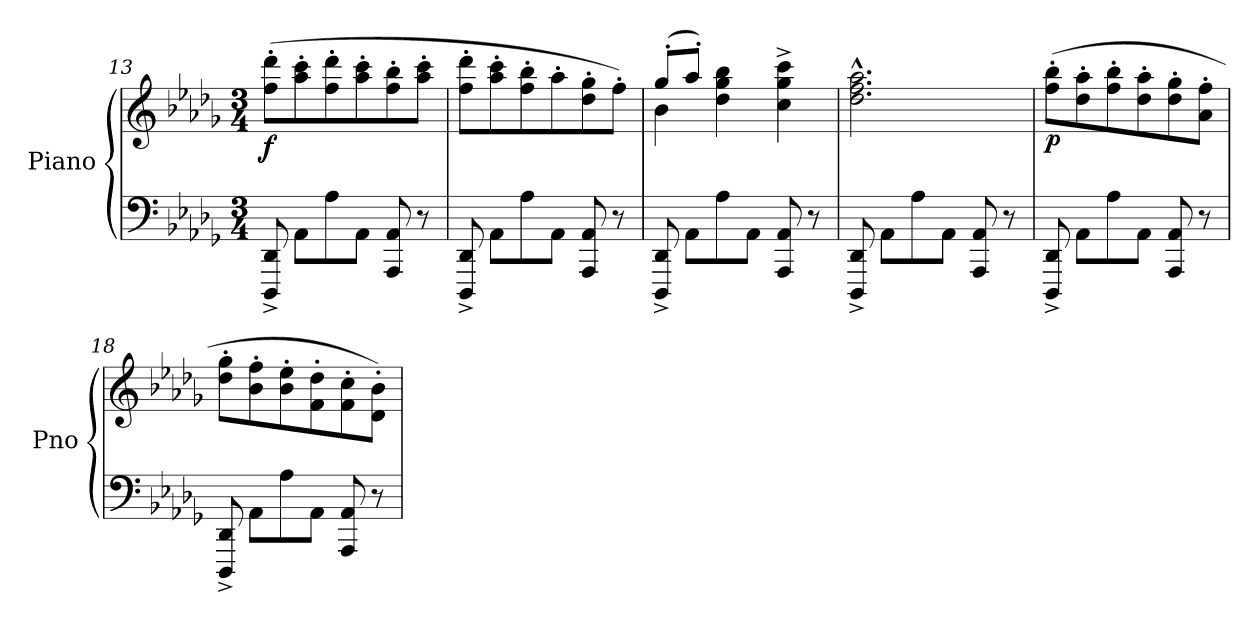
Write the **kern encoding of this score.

**kern	**kern	**dynam
*part1	*part1	*part1
*staff2	*staff1	*staff1/2
*I"Piano	*	*
*I'Pno	*	*
*clefF4	*clefG2	*
*k[b-e-a-d-g-]	*k[b-e-a-d-g-]	*
*M3/4	*M3/4	*
=13	=13	=13
!	!	!LO:DY:b
8DDD-/^ 8DD-/^	(8ff\' 8ddd-\'L	f
8AA-\L	8aa-\' 8ccc\'	.
8A-\	8ff\' 8ddd-\'	.
8AA-\J	8aa-\' 8ccc\'	.
8AAA-/ 8AA-/	8ff\' 8bb-\'	.
8r	8aa-\' 8ccc\'J	.
=14	=14	=14
8DDD-/^ 8DD-/^	8ff\' 8ddd-\'L	.
8AA-\L	8aa-\' 8ccc\'	.
8A-\	8ff\' 8bb-\'	.
8AA-\J	8aa-'\	.
8AAA-/ 8AA-/	8dd-\' 8gg-\'	.
8r	8ff'\J)	.
=15	=15	=15
*	*^	*
8DDD-/^ 8DD-/^	(8gg-'/L	4b-\	.
8AA-\L	8aa-'/J)	.	.
8A-\	4dd-\ 4gg-\ 4bb-\	2ryy	.
8AA-\J	.	.	.
8AAA-/ 8AA-/	4cc\^ 4gg-\^ 4ccc\^	.	.
8r	.	.	.
*	*v	*v	*
=16	=16	=16
8DDD-/^ 8DD-/^	2.dd-\^^ 2.ff\^^ 2.aa-\^^	.
8AA-\L	.	.
8A-\	.	.
8AA-\J	.	.
8AAA-/ 8AA-/	.	.
8r	.	.
!!LO:LB:g=z
=17	=17	=17
!	!	!LO:DY:b
8DDD-/^ 8DD-/^	(8ff\' 8bb-\'L	p
8AA-\L	8dd-\' 8aa-\'	.
8A-\	8ff\' 8bb-\'	.
8AA-\J	8dd-\' 8aa-\'	.
8AAA-/ 8AA-/	8dd-\' 8gg-\'	.
8r	8a-\' 8ff\'J	.
=18	=18	=18
8DDD-/^ 8DD-/^	8dd-\' 8gg-\'L	.
8AA-\L	8b-\' 8ff\'	.
8A-\	8b-\' 8ee-\'	.
8AA-\J	8f\' 8dd-\'	.
8AAA-/ 8AA-/	8f\' 8cc\'	.
8r	8d-\' 8b-\'J)	.
=	=	=
*-	*-	*-
